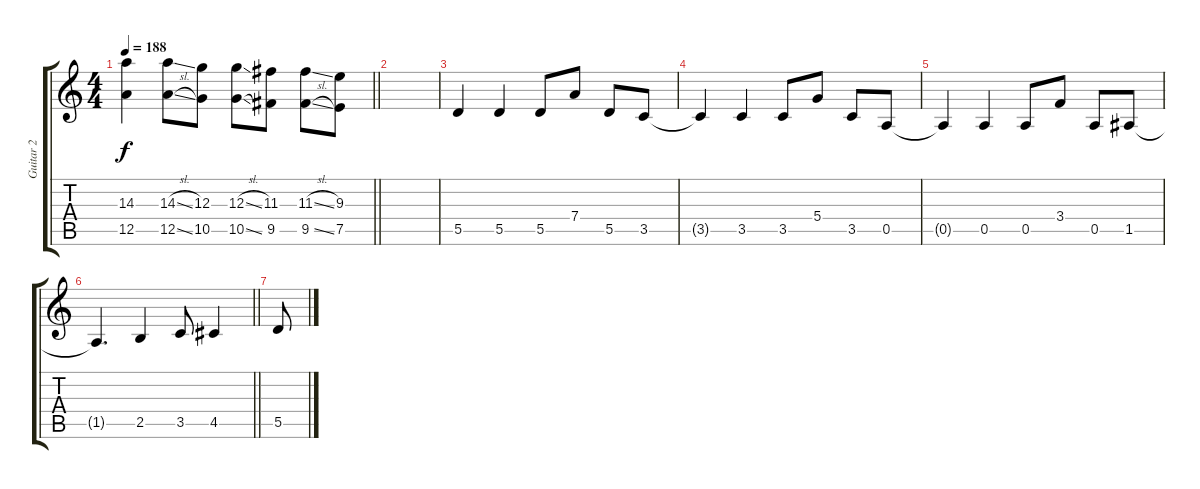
\track ("Guitar 2" "Guitar 2") {instrument distortionguitar}
\staff {score tabs}
\tuning (E4 B3 G3 D3 A2 E2) {hide}
\ts (4 4)
\tempo 188
\clef g2
\barLineRight lightlight
\ks c
(14.3 12.5).4{dy f} (14.3{sl} 12.5{sl}).8 (12.3 10.5).8 (12.3{sl} 10.5{sl}).8 (11.3 9.5).8 (11.3{sl} 9.5{sl}).8 (9.3 7.5).8 |
|
5.5.4 5.5.4 5.5.8 7.4.8 5.5.8 3.5.8 |
3.5{t}.4 3.5.4 3.5.8 5.4.8 3.5.8 0.5.8 |
0.5{t}.4 0.5.4 0.5.8 3.4.8 0.5.8 1.5.8 |
\barLineRight lightlight
1.5{t}.4{d} 2.5.4 3.5.8 4.5.4 |
5.5.8
